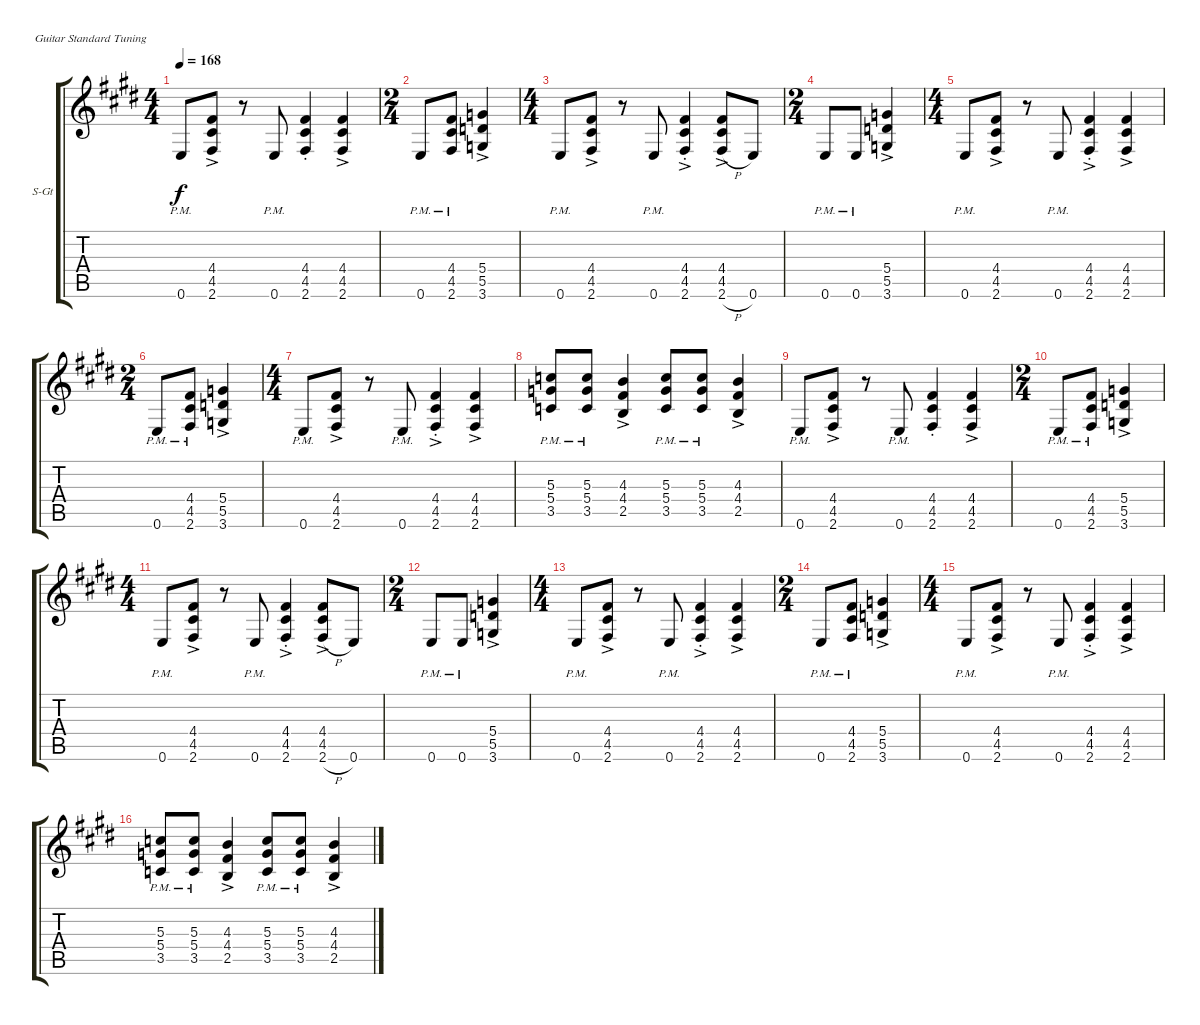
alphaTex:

\bracketExtendMode groupsimilarinstruments
\firstSystemTrackNameOrientation horizontal
\otherSystemsTrackNameOrientation horizontal
\track ("Guitar I" "S-Gt") {instrument acousticguitarsteel}
\staff {score tabs}
\tuning (E4 B3 G3 D3 A2 E2)
\ts (4 4)
\tempo 168
\clef g2
\scale
1.07818
\ks e
0.6{pm}.8{dy f} (4.5 2.6{ac} 4.4).8 r.8 0.6{pm}.8 (4.5 2.6 4.4{st}).4 (4.5 2.6 4.4{ac}).4 |
\ts (2 4)
\scale
0.921816 0.6{pm}.8 (4.5{pm} 2.6{pm} 4.4).8 (5.5 3.6{ac} 5.4).4 |
\ts (4 4)
\scale
1.10845 0.6{pm}.8 (4.5 2.6 4.4{ac}).8 r.8 0.6{pm}.8 (4.5 2.6{ac st} 4.4).4 (4.5 2.6{h ac} 4.4).8 0.6.8 |
\ts (2 4)
\scale
0.891551 0.6{pm}.8 0.6{pm}.8 (5.5 3.6 5.4{ac}).4 |
\ts (4 4)
\scale
1.10845 0.6{pm}.8 (4.5 2.6 4.4{ac}).8 r.8 0.6{pm}.8 (4.5 2.6 4.4{ac st}).4 (4.5 2.6 4.4{ac}).4 |
\ts (2 4)
\scale
0.891551 0.6{pm}.8 (4.5{pm} 2.6{pm} 4.4).8 (5.5 3.6 5.4{ac}).4 |
\ts (4 4)
\scale
1.10845 0.6{pm}.8 (4.5 2.6 4.4{ac}).8 r.8 0.6{pm}.8 (4.5 2.6 4.4{ac st}).4 (4.5 2.6 4.4{ac}).4 |
\scale
0.891551 (5.4{pm} 3.5{pm} 5.3{pm}).8 (5.4{pm} 3.5{pm} 5.3{pm}).8 (4.3 4.4 2.5{ac}).4 (5.4{pm} 3.5{pm} 5.3{pm}).8 (5.4{pm} 3.5{pm} 5.3{pm}).8 (4.3 4.4 2.5{ac}).4 |
\scale
1.07818 0.6{pm}.8 (4.5 2.6{ac} 4.4).8 r.8 0.6{pm}.8 (4.5 2.6 4.4{st}).4 (4.5 2.6 4.4{ac}).4 |
\ts (2 4)
\scale
0.921816 0.6{pm}.8 (4.5{pm} 2.6{pm} 4.4).8 (5.5 3.6{ac} 5.4).4 |
\ts (4 4)
\scale
1.10845 0.6{pm}.8 (4.5 2.6 4.4{ac}).8 r.8 0.6{pm}.8 (4.5 2.6{ac st} 4.4).4 (4.5 2.6{h ac} 4.4).8 0.6.8 |
\ts (2 4)
\scale
0.891551 0.6{pm}.8 0.6{pm}.8 (5.5 3.6 5.4{ac}).4 |
\ts (4 4)
\scale
1.10845 0.6{pm}.8 (4.5 2.6 4.4{ac}).8 r.8 0.6{pm}.8 (4.5 2.6 4.4{ac st}).4 (4.5 2.6 4.4{ac}).4 |
\ts (2 4)
\scale
0.891551 0.6{pm}.8 (4.5{pm} 2.6{pm} 4.4).8 (5.5 3.6 5.4{ac}).4 |
\ts (4 4)
\scale
1.10845 0.6{pm}.8 (4.5 2.6 4.4{ac}).8 r.8 0.6{pm}.8 (4.5 2.6 4.4{ac st}).4 (4.5 2.6 4.4{ac}).4 |
\scale
0.891551 (5.4{pm} 3.5{pm} 5.3{pm}).8 (5.4{pm} 3.5{pm} 5.3{pm}).8 (4.3 4.4 2.5{ac}).4 (5.4{pm} 3.5{pm} 5.3{pm}).8 (5.4{pm} 3.5{pm} 5.3{pm}).8 (4.3 4.4 2.5{ac}).4
